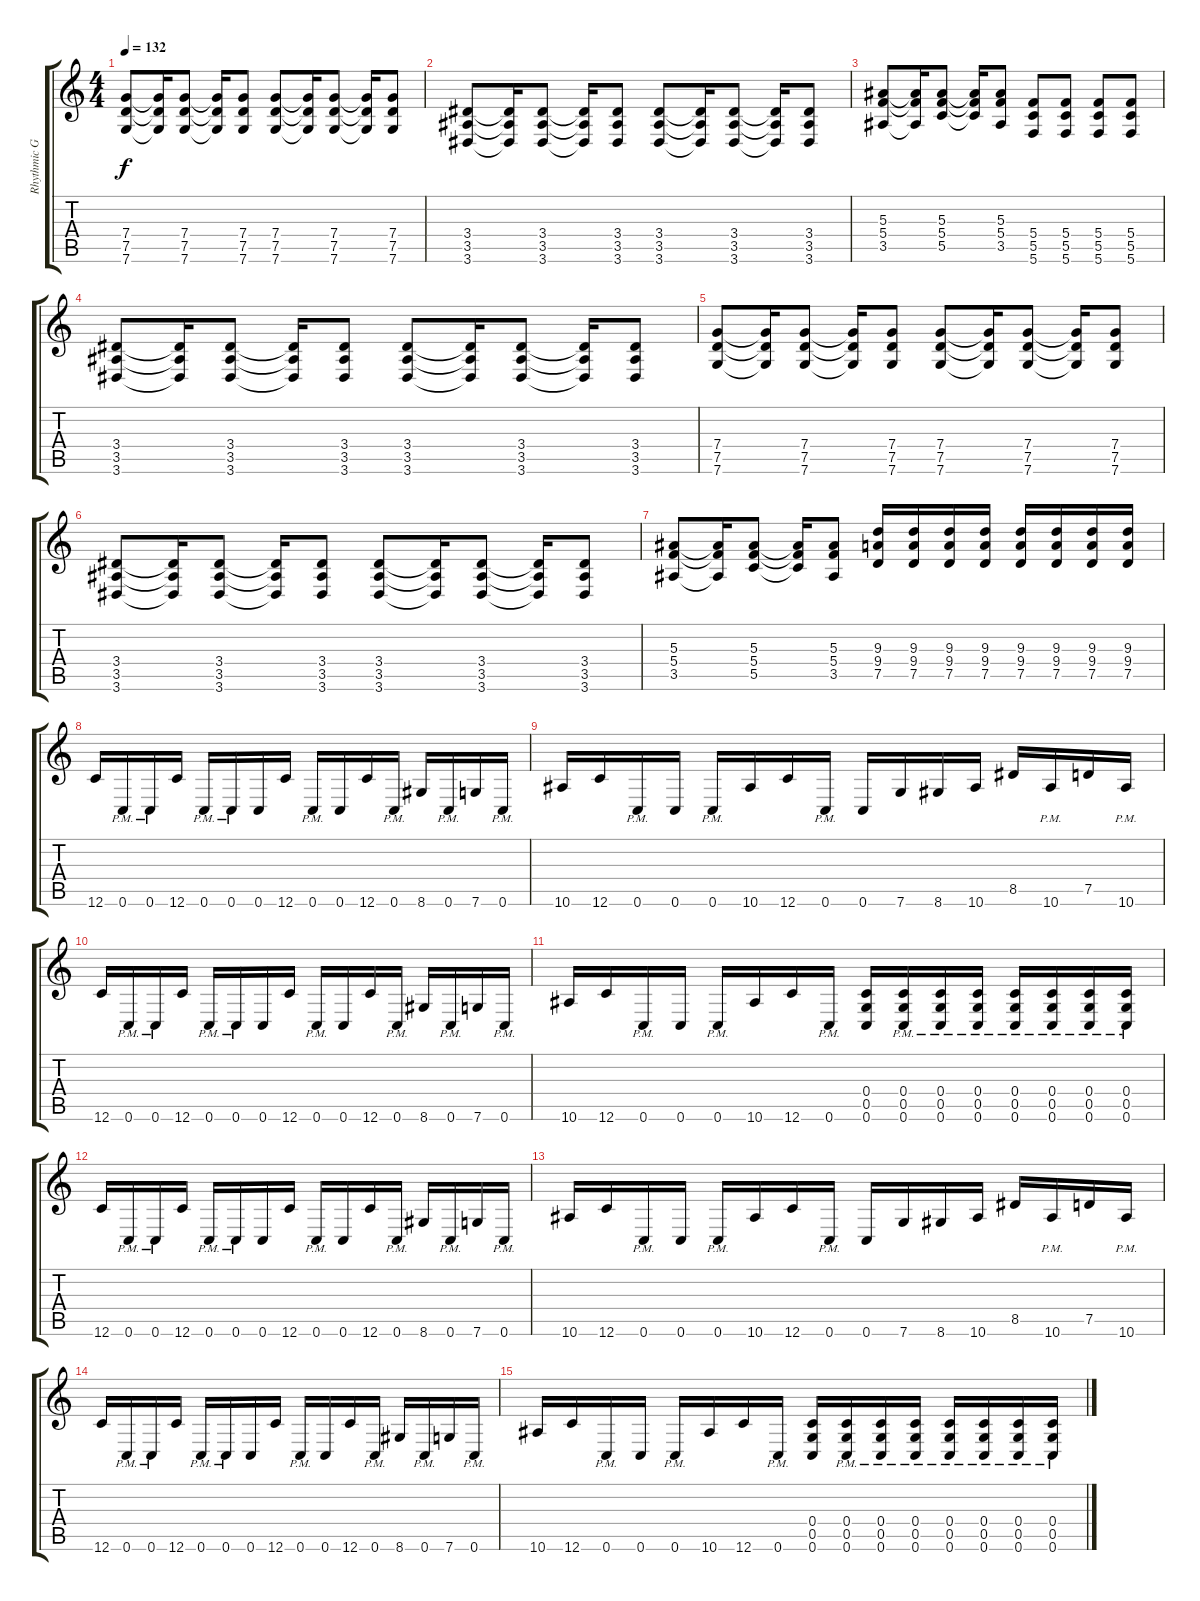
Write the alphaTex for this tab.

\track ("Rhythmic Guitar" "Rhythmic G") {instrument distortionguitar}
\staff {score tabs}
\tuning (D4 A3 F3 C3 G2 C2) {hide}
\ts (4 4)
\tempo 132
\clef g2
\ks c
(7.4 7.5 7.6).8{dy f} (7.4{t} 7.5{t} 7.6{t}).16 (7.4 7.5 7.6).8 (7.4{t} 7.5{t} 7.6{t}).16 (7.4 7.5 7.6).8 (7.4 7.5 7.6).8 (7.4{t} 7.5{t} 7.6{t}).16 (7.4 7.5 7.6).8 (7.4{t} 7.5{t} 7.6{t}).16 (7.4 7.5 7.6).8 |
(3.4 3.5 3.6).8 (3.4{t} 3.5{t} 3.6{t}).16 (3.4 3.5 3.6).8 (3.4{t} 3.5{t} 3.6{t}).16 (3.4 3.5 3.6).8 (3.4 3.5 3.6).8 (3.4{t} 3.5{t} 3.6{t}).16 (3.4 3.5 3.6).8 (3.4{t} 3.5{t} 3.6{t}).16 (3.4 3.5 3.6).8 |
(5.3 5.4 3.5).8 (5.3{t} 5.4{t} 3.5{t}).16 (5.3 5.4 5.5).8 (5.3{t} 5.4{t} 5.5{t}).16 (5.3 5.4 3.5).8 (5.4 5.5 5.6).8 (5.4 5.5 5.6).8 (5.4 5.5 5.6).8 (5.4 5.5 5.6).8 |
(3.4 3.5 3.6).8 (3.4{t} 3.5{t} 3.6{t}).16 (3.4 3.5 3.6).8 (3.4{t} 3.5{t} 3.6{t}).16 (3.4 3.5 3.6).8 (3.4 3.5 3.6).8 (3.4{t} 3.5{t} 3.6{t}).16 (3.4 3.5 3.6).8 (3.4{t} 3.5{t} 3.6{t}).16 (3.4 3.5 3.6).8 |
(7.4 7.5 7.6).8 (7.4{t} 7.5{t} 7.6{t}).16 (7.4 7.5 7.6).8 (7.4{t} 7.5{t} 7.6{t}).16 (7.4 7.5 7.6).8 (7.4 7.5 7.6).8 (7.4{t} 7.5{t} 7.6{t}).16 (7.4 7.5 7.6).8 (7.4{t} 7.5{t} 7.6{t}).16 (7.4 7.5 7.6).8 |
(3.4 3.5 3.6).8 (3.4{t} 3.5{t} 3.6{t}).16 (3.4 3.5 3.6).8 (3.4{t} 3.5{t} 3.6{t}).16 (3.4 3.5 3.6).8 (3.4 3.5 3.6).8 (3.4{t} 3.5{t} 3.6{t}).16 (3.4 3.5 3.6).8 (3.4{t} 3.5{t} 3.6{t}).16 (3.4 3.5 3.6).8 |
(5.3 5.4 3.5).8 (5.3{t} 5.4{t} 3.5{t}).16 (5.3 5.4 5.5).8 (5.3{t} 5.4{t} 5.5{t}).16 (5.3 5.4 3.5).8 (9.3 9.4 7.5).16 (9.3 9.4 7.5).16 (9.3 9.4 7.5).16 (9.3 9.4 7.5).16 (9.3 9.4 7.5).16 (9.3 9.4 7.5).16 (9.3 9.4 7.5).16 (9.3 9.4 7.5).16 |
12.6.16 0.6{pm}.16 0.6{pm}.16 12.6.16 0.6{pm}.16 0.6{pm}.16 0.6.16 12.6.16 0.6{pm}.16 0.6.16 12.6.16 0.6{pm}.16 8.6.16 0.6{pm}.16 7.6.16 0.6{pm}.16 |
10.6.16 12.6.16 0.6{pm}.16 0.6.16 0.6{pm}.16 10.6.16 12.6.16 0.6{pm}.16 0.6.16 7.6.16 8.6.16 10.6.16 8.5.16 10.6{pm}.16 7.5.16 10.6{pm}.16 |
12.6.16 0.6{pm}.16 0.6{pm}.16 12.6.16 0.6{pm}.16 0.6{pm}.16 0.6.16 12.6.16 0.6{pm}.16 0.6.16 12.6.16 0.6{pm}.16 8.6.16 0.6{pm}.16 7.6.16 0.6{pm}.16 |
10.6.16 12.6.16 0.6{pm}.16 0.6.16 0.6{pm}.16 10.6.16 12.6.16 0.6{pm}.16 (0.4 0.5 0.6).16 (0.4{pm} 0.5{pm} 0.6{pm}).16 (0.4{pm} 0.5{pm} 0.6{pm}).16 (0.4{pm} 0.5{pm} 0.6{pm}).16 (0.4{pm} 0.5{pm} 0.6{pm}).16 (0.4{pm} 0.5{pm} 0.6{pm}).16 (0.4{pm} 0.5{pm} 0.6{pm}).16 (0.4{pm} 0.5{pm} 0.6{pm}).16 |
12.6.16 0.6{pm}.16 0.6{pm}.16 12.6.16 0.6{pm}.16 0.6{pm}.16 0.6.16 12.6.16 0.6{pm}.16 0.6.16 12.6.16 0.6{pm}.16 8.6.16 0.6{pm}.16 7.6.16 0.6{pm}.16 |
10.6.16 12.6.16 0.6{pm}.16 0.6.16 0.6{pm}.16 10.6.16 12.6.16 0.6{pm}.16 0.6.16 7.6.16 8.6.16 10.6.16 8.5.16 10.6{pm}.16 7.5.16 10.6{pm}.16 |
12.6.16 0.6{pm}.16 0.6{pm}.16 12.6.16 0.6{pm}.16 0.6{pm}.16 0.6.16 12.6.16 0.6{pm}.16 0.6.16 12.6.16 0.6{pm}.16 8.6.16 0.6{pm}.16 7.6.16 0.6{pm}.16 |
10.6.16 12.6.16 0.6{pm}.16 0.6.16 0.6{pm}.16 10.6.16 12.6.16 0.6{pm}.16 (0.4 0.5 0.6).16 (0.4{pm} 0.5{pm} 0.6{pm}).16 (0.4{pm} 0.5{pm} 0.6{pm}).16 (0.4{pm} 0.5{pm} 0.6{pm}).16 (0.4{pm} 0.5{pm} 0.6{pm}).16 (0.4{pm} 0.5{pm} 0.6{pm}).16 (0.4{pm} 0.5{pm} 0.6{pm}).16 (0.4{pm} 0.5{pm} 0.6{pm}).16
